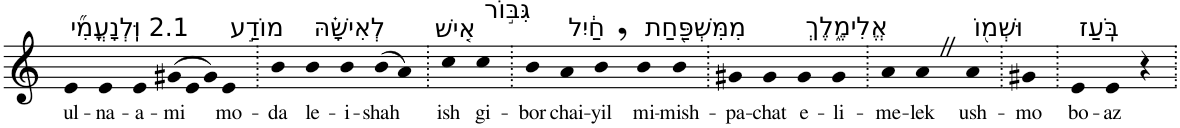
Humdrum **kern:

**kern	**text
*part1	*part1
*staff1	*staff1
*I"Piano	*
*I'Pno	*
*clefG2	*
*k[]	*
=1	=1
!LO:TX:a:t=2.1 וּֽלְנָעֳמִ֞י	!
!	!LO:LY:b
4e	ul-
!	!LO:LY:b
4e	-na-
!	!LO:LY:b
4e	-a-
*Xtuplet	*
!	!LO:LY:b
(>12g#X	-mi
12e	.
12g#)	.
!LO:TX:a:t=מוֹדַ֣ע	!
!	!LO:LY:b
4e	mo-
=2.	=2.
!	!LO:LY:b
4b	-da
!LO:TX:a:t=לְאִישָׁ֗הּ	!
!	!LO:LY:b
4b	le-
!	!LO:LY:b
4b	-i-
!	!LO:LY:b
(>8b	-shah
8a)	.
=3.	=3.
!LO:TX:a:t=אִ֚ישׁ	!
!	!LO:LY:b
4cc	ish
!LO:TX:a:t=גִּבּ֣וֹר	!
!	!LO:LY:b
4cc	gi-
=4.	=4.
!	!LO:LY:b
4b	-bor
!LO:TX:a:t=חַ֔יִל	!
!	!LO:LY:b
4a	chai-
!	!LO:LY:b
4b,	-yil
!LO:TX:a:t=מִמִּשְׁפַּ֖חַת	!
!	!LO:LY:b
4b	mi-
!	!LO:LY:b
4b	-mish-
=5.	=5.
!	!LO:LY:b
4g#X	-pa-
!	!LO:LY:b
4g#	-chat
!LO:TX:a:t=אֱלִימֶ֑לֶךְ	!
!	!LO:LY:b
4g#	e-
!	!LO:LY:b
4g#	-li-
=6.	=6.
!	!LO:LY:b
4a	-me-
!	!LO:LY:b
4aZ	-lek
!LO:TX:a:t=וּשְׁמ֖וֹ	!
!	!LO:LY:b
4a	ush-
=7.	=7.
!	!LO:LY:b
4g#X	-mo
=8.	=8.
!LO:TX:a:t=בֹּֽעַז	!
!	!LO:LY:b
4e	bo-
!	!LO:LY:b
4e	-az
4r	.
=.	=.
*-	*-
